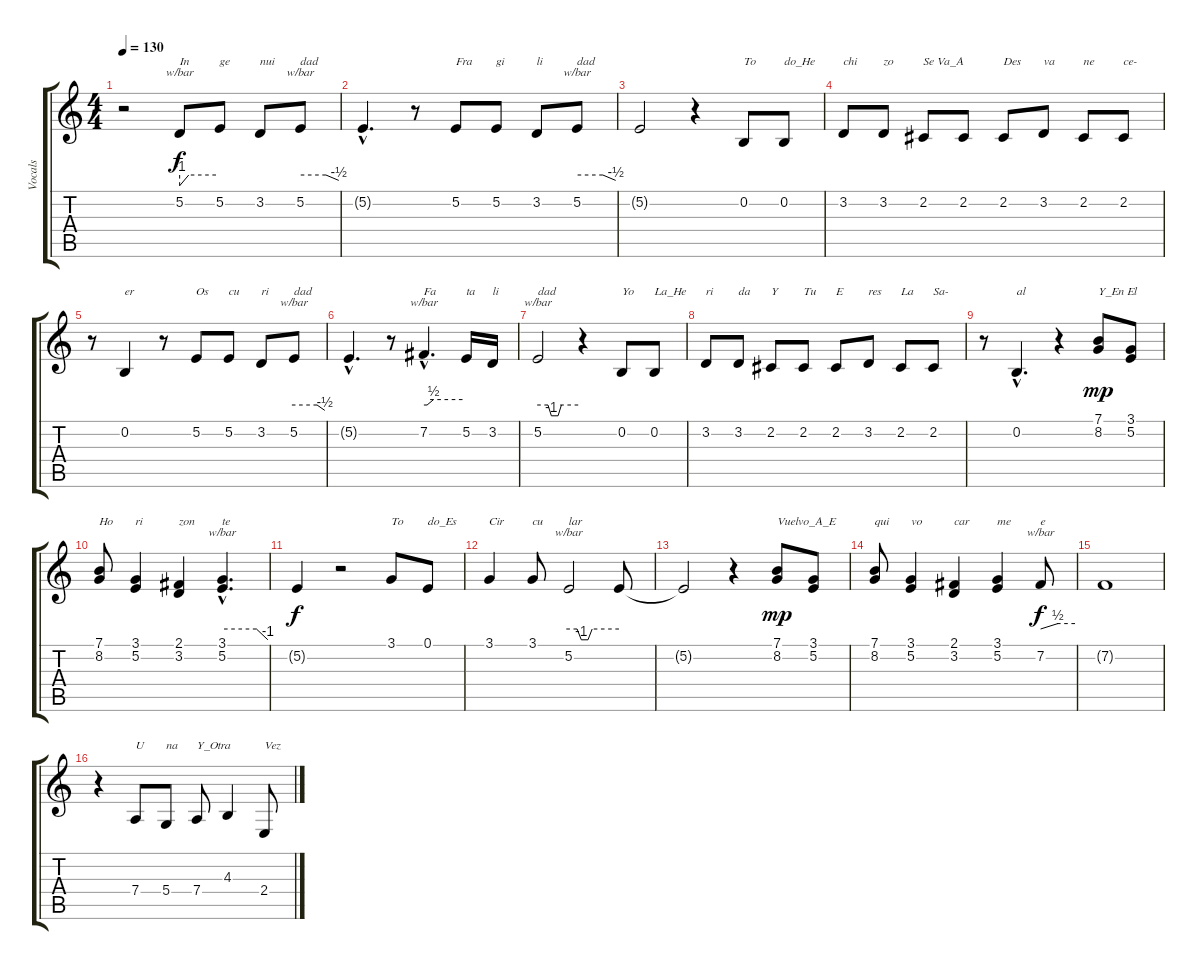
\track ("Vocals" "Vocals") {instrument sopranosax}
\staff {score tabs}
\tuning (E4 B3 G3 D3 A2 E2) {hide}
\ts (4 4)
\tempo 130
\clef g2
\ks c
r.2{dy mf} 5.2.8{tbe (custom default 0 -4 15 0 60 0) txt "In" dy f} 5.2.8{txt "ge"} 3.2.8{txt "nui"} 5.2.8{tbe (custom default 0 0 40 0 60 -2) txt "dad"} |
5.2{hac t}.4{d} r.8 5.2.8{txt "Fra"} 5.2.8{txt "gi"} 3.2.8{txt "li"} 5.2.8{tbe (custom default 0 0 40 0 60 -2) txt "dad"} |
5.2{t}.2 r.4 0.2.8{txt "To"} 0.2.8{txt "do_He"} |
3.2.8{txt "chi"} 3.2.8{txt "zo"} 2.2.8{txt "Se Va_A"} 2.2.8 2.2.8{txt "Des"} 3.2.8{txt "va"} 2.2.8{txt "ne"} 2.2.8{txt "ce-"} |
r.8 0.2.4{txt "er"} r.8 5.2.8{txt "Os"} 5.2.8{txt "cu"} 3.2.8{txt "ri"} 5.2.8{tbe (custom default 0 0 45 0 60 -2) txt "dad"} |
5.2{hac t}.4{d} r.8 7.2{hac}.4{d tbe (custom default 0 0 5 0 15 2 60 2) txt "Fa"} 5.2.16{txt "ta"} 3.2.16{txt "li"} |
5.2.2{tbe (custom default 0 0 15 0 20 -4 30 -4 35 0 60 0) txt "dad"} r.4 0.2.8{txt "Yo"} 0.2.8{txt "La_He"} |
3.2.8{txt "ri"} 3.2.8{txt "da"} 2.2.8{txt "Y"} 2.2.8{txt "Tu"} 2.2.8{txt "E"} 3.2.8{txt "res"} 2.2.8{txt "La"} 2.2.8{txt "Sa-"} |
r.8 0.2{hac}.4{d txt "al"} r.4 (7.1 8.2).8{txt "Y_En El" dy mp} (3.1 5.2).8 |
(7.1 8.2).8{txt "Ho"} (3.1 5.2).4{txt "ri"} (2.1 3.2).4{txt "zon"} (3.1{hac} 5.2{hac}).4{d tbe (custom default 0 0 45 0 60 -4) txt "te"} |
5.2{t}.4{dy f} r.2 3.1.8{txt "To"} 0.1.8{txt "do_Es"} |
3.1.4{txt "Cir"} 3.1.8{txt "cu"} 5.2.2{tbe (custom default 0 0 10 0 15 -4 23 -4 28 0 60 0) txt "lar"} 5.2{t}.8 |
5.2{t}.2 r.4 (7.1 8.2).8{txt "Vuelvo_A_E" dy mp} (3.1 5.2).8 |
(7.1 8.2).8{txt "qui"} (3.1 5.2).4{txt "vo"} (2.1 3.2).4{txt "car"} (3.1 5.2).4{txt "me"} 7.2.8{tbe (custom default 0 0 30 2 60 2) txt "e" dy f} |
7.2{t}.1 |
r.4 7.4.8{txt "U"} 5.4.8{txt "na"} 7.4.8{txt "Y_Otra"} 4.3.4 2.4.8{txt "Vez"}
